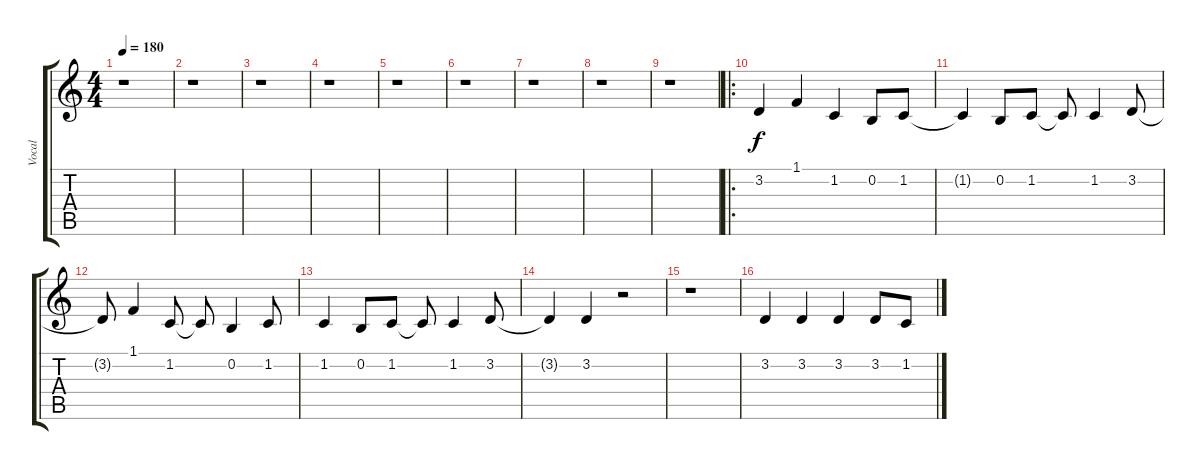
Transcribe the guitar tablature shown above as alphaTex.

\track ("Vocal " "Vocal ") {instrument lead2sawtooth}
\staff {score tabs}
\tuning (E4 B3 G3 D3 A2 E2) {hide}
\ts (4 4)
\tempo 180
\clef g2
\ks c
r.1{dy f instrument lead2sawtooth} |
r.1 |
r.1 |
r.1 |
r.1 |
r.1 |
r.1 |
r.1 |
r.1 |
\ro
3.2.4 1.1.4 1.2.4 0.2.8 1.2.8 |
1.2{t}.4 0.2.8 1.2.8 1.2{t}.8 1.2.4 3.2.8 |
3.2{t}.8 1.1.4 1.2.8 1.2{t}.8 0.2.4 1.2.8 |
1.2.4 0.2.8 1.2.8 1.2{t}.8 1.2.4 3.2.8 |
3.2{t}.4 3.2.4 r.2 |
r.1 |
3.2.4 3.2.4 3.2.4 3.2.8 1.2.8
